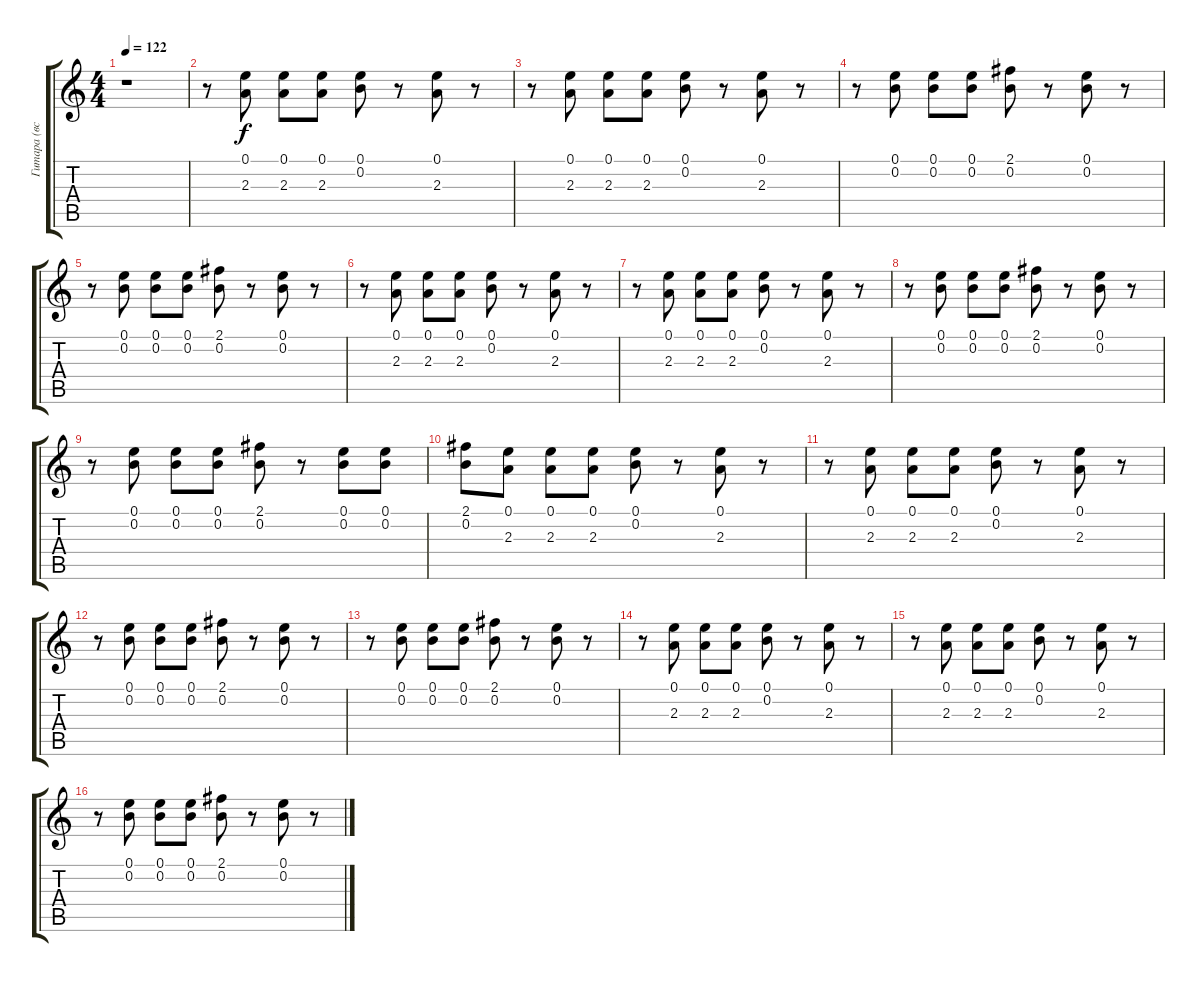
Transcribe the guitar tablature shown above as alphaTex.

\track ("Гитара (вступление и куплет) ак." "Гитара (вс") {instrument acousticguitarsteel}
\staff {score tabs}
\tuning (E4 B3 G3 D3 A2 E2) {hide}
\ts (4 4)
\tempo 122
\clef g2
\ks c
r.1{dy f} |
r.8 (0.1 2.3).8 (0.1 2.3).8 (0.1 2.3).8 (0.1 0.2).8 r.8 (0.1 2.3).8 r.8 |
r.8 (0.1 2.3).8 (0.1 2.3).8 (0.1 2.3).8 (0.1 0.2).8 r.8 (0.1 2.3).8 r.8 |
r.8 (0.1 0.2).8 (0.1 0.2).8 (0.1 0.2).8 (2.1 0.2).8 r.8 (0.1 0.2).8 r.8 |
r.8 (0.1 0.2).8 (0.1 0.2).8 (0.1 0.2).8 (2.1 0.2).8 r.8 (0.1 0.2).8 r.8 |
r.8 (0.1 2.3).8 (0.1 2.3).8 (0.1 2.3).8 (0.1 0.2).8 r.8 (0.1 2.3).8 r.8 |
r.8 (0.1 2.3).8 (0.1 2.3).8 (0.1 2.3).8 (0.1 0.2).8 r.8 (0.1 2.3).8 r.8 |
r.8 (0.1 0.2).8 (0.1 0.2).8 (0.1 0.2).8 (2.1 0.2).8 r.8 (0.1 0.2).8 r.8 |
r.8 (0.1 0.2).8 (0.1 0.2).8 (0.1 0.2).8 (2.1 0.2).8 r.8 (0.1 0.2).8 (0.1 0.2).8 |
(2.1 0.2).8 (0.1 2.3).8 (0.1 2.3).8 (0.1 2.3).8 (0.1 0.2).8 r.8 (0.1 2.3).8 r.8 |
r.8 (0.1 2.3).8 (0.1 2.3).8 (0.1 2.3).8 (0.1 0.2).8 r.8 (0.1 2.3).8 r.8 |
r.8 (0.1 0.2).8 (0.1 0.2).8 (0.1 0.2).8 (2.1 0.2).8 r.8 (0.1 0.2).8 r.8 |
r.8 (0.1 0.2).8 (0.1 0.2).8 (0.1 0.2).8 (2.1 0.2).8 r.8 (0.1 0.2).8 r.8 |
r.8 (0.1 2.3).8 (0.1 2.3).8 (0.1 2.3).8 (0.1 0.2).8 r.8 (0.1 2.3).8 r.8 |
r.8 (0.1 2.3).8 (0.1 2.3).8 (0.1 2.3).8 (0.1 0.2).8 r.8 (0.1 2.3).8 r.8 |
r.8 (0.1 0.2).8 (0.1 0.2).8 (0.1 0.2).8 (2.1 0.2).8 r.8 (0.1 0.2).8 r.8
